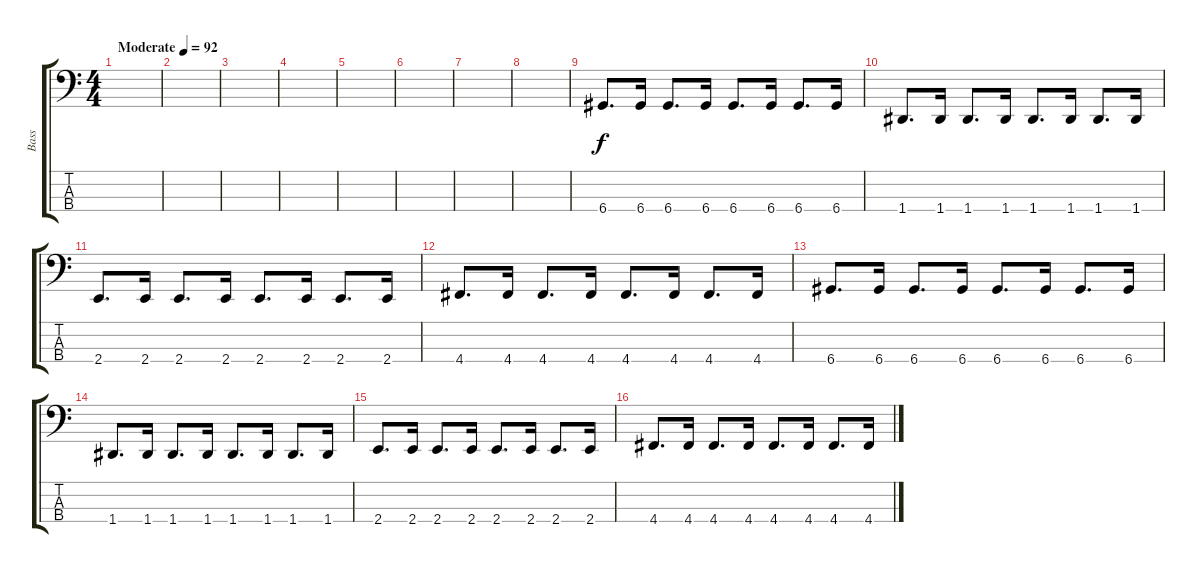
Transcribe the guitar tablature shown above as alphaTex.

\track ("Bass" "Bass") {instrument electricbassfinger}
\staff {score tabs}
\tuning (G2 D2 A1 D1) {hide}
\ts (4 4)
\tempo (92 "Moderate")
\clef f4
\ks c
|
|
|
|
|
|
|
|
6.4.8{d} 6.4.16 6.4.8{d} 6.4.16 6.4.8{d} 6.4.16 6.4.8{d} 6.4.16 |
1.4.8{d} 1.4.16 1.4.8{d} 1.4.16 1.4.8{d} 1.4.16 1.4.8{d} 1.4.16 |
2.4.8{d} 2.4.16 2.4.8{d} 2.4.16 2.4.8{d} 2.4.16 2.4.8{d} 2.4.16 |
4.4.8{d} 4.4.16 4.4.8{d} 4.4.16 4.4.8{d} 4.4.16 4.4.8{d} 4.4.16 |
6.4.8{d} 6.4.16 6.4.8{d} 6.4.16 6.4.8{d} 6.4.16 6.4.8{d} 6.4.16 |
1.4.8{d} 1.4.16 1.4.8{d} 1.4.16 1.4.8{d} 1.4.16 1.4.8{d} 1.4.16 |
2.4.8{d} 2.4.16 2.4.8{d} 2.4.16 2.4.8{d} 2.4.16 2.4.8{d} 2.4.16 |
4.4.8{d} 4.4.16 4.4.8{d} 4.4.16 4.4.8{d} 4.4.16 4.4.8{d} 4.4.16
